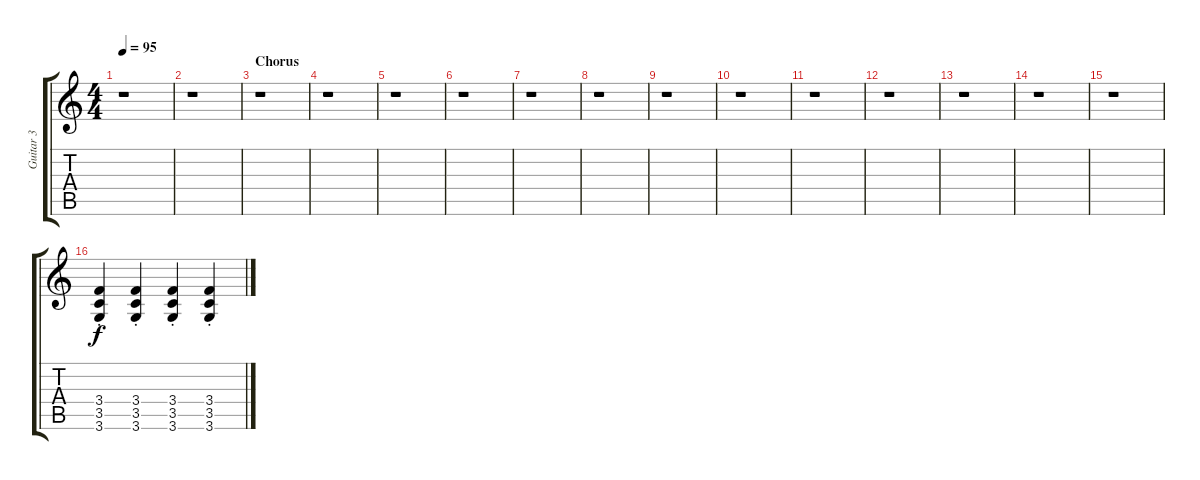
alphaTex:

\track ("Guitar 3" "Guitar 3") {instrument distortionguitar}
\staff {score tabs}
\tuning (E4 B3 G3 D3 A2 E2) {hide}
\ts (4 4)
\tempo 95
\clef g2
\ks c
r.1{dy f} |
r.1 |
\section ("" "Chorus")
r.1 |
r.1 |
r.1 |
r.1 |
r.1 |
r.1 |
r.1 |
r.1 |
r.1 |
r.1 |
r.1 |
r.1 |
r.1 |
(3.4{st} 3.5{st} 3.6{st}).4 (3.4{st} 3.5{st} 3.6{st}).4 (3.4{st} 3.5{st} 3.6{st}).4 (3.4{st} 3.5{st} 3.6{st}).4
